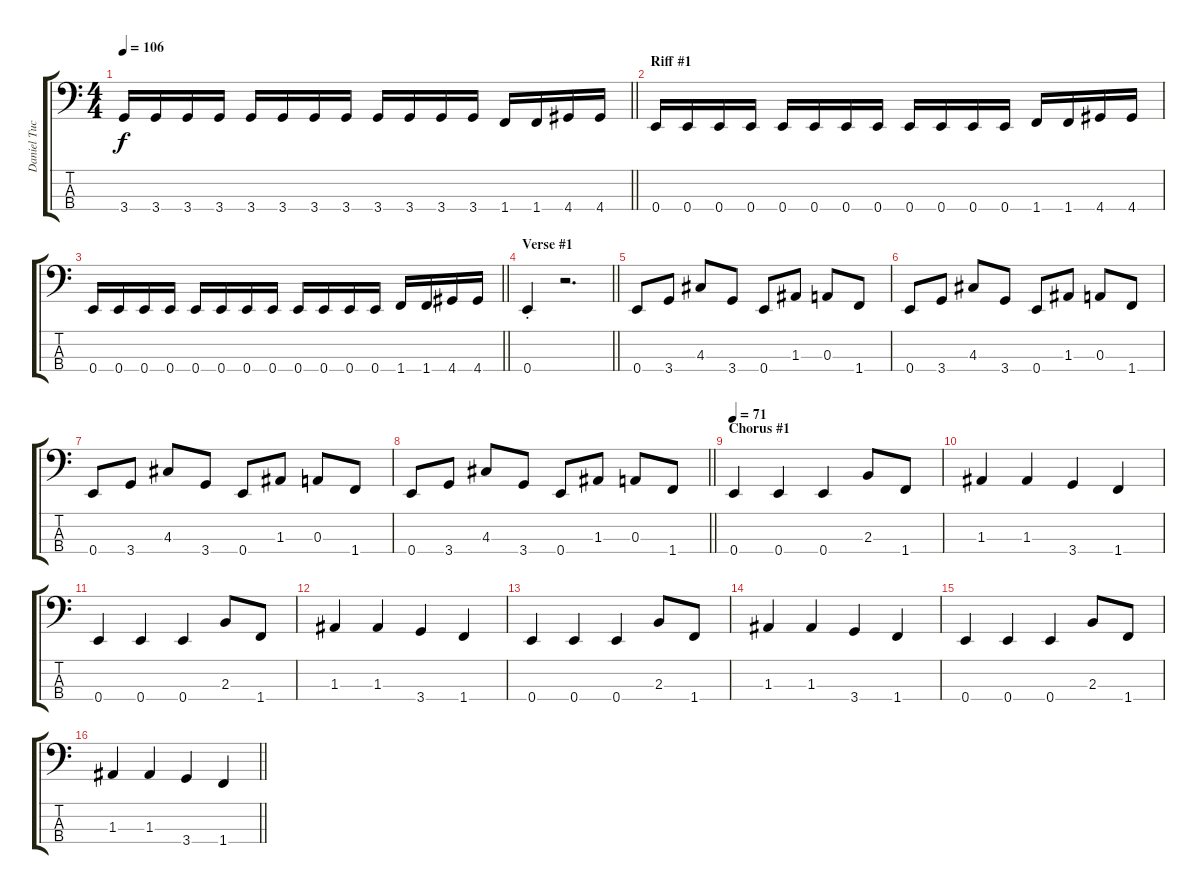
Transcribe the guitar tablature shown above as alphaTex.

\track ("Daniel Tucker (Bass)" "Daniel Tuc") {instrument electricbassfinger}
\staff {score tabs}
\tuning (G2 D2 A1 E1) {hide}
\ts (4 4)
\tempo 106
\clef f4
\barLineRight lightlight
\ks c
3.4.16{dy f} 3.4.16 3.4.16 3.4.16 3.4.16 3.4.16 3.4.16 3.4.16 3.4.16 3.4.16 3.4.16 3.4.16 1.4.16 1.4.16 4.4.16 4.4.16 |
\section ("" "Riff #1")
0.4.16 0.4.16 0.4.16 0.4.16 0.4.16 0.4.16 0.4.16 0.4.16 0.4.16 0.4.16 0.4.16 0.4.16 1.4.16 1.4.16 4.4.16 4.4.16 |
\barLineRight lightlight
0.4.16 0.4.16 0.4.16 0.4.16 0.4.16 0.4.16 0.4.16 0.4.16 0.4.16 0.4.16 0.4.16 0.4.16 1.4.16 1.4.16 4.4.16 4.4.16 |
\section ("" "Verse #1")
\barLineRight lightlight
0.4{st}.4 r.2{d} |
0.4.8 3.4.8 4.3.8 3.4.8 0.4.8 1.3.8 0.3.8 1.4.8 |
0.4.8 3.4.8 4.3.8 3.4.8 0.4.8 1.3.8 0.3.8 1.4.8 |
0.4.8 3.4.8 4.3.8 3.4.8 0.4.8 1.3.8 0.3.8 1.4.8 |
\barLineRight lightlight
0.4.8 3.4.8 4.3.8 3.4.8 0.4.8 1.3.8 0.3.8 1.4.8 |
\section ("" "Chorus #1")
\tempo 71
0.4.4 0.4.4 0.4.4 2.3.8 1.4.8 |
1.3.4 1.3.4 3.4.4 1.4.4 |
0.4.4 0.4.4 0.4.4 2.3.8 1.4.8 |
1.3.4 1.3.4 3.4.4 1.4.4 |
0.4.4 0.4.4 0.4.4 2.3.8 1.4.8 |
1.3.4 1.3.4 3.4.4 1.4.4 |
0.4.4 0.4.4 0.4.4 2.3.8 1.4.8 |
\barLineRight lightlight
1.3.4 1.3.4 3.4.4 1.4.4
